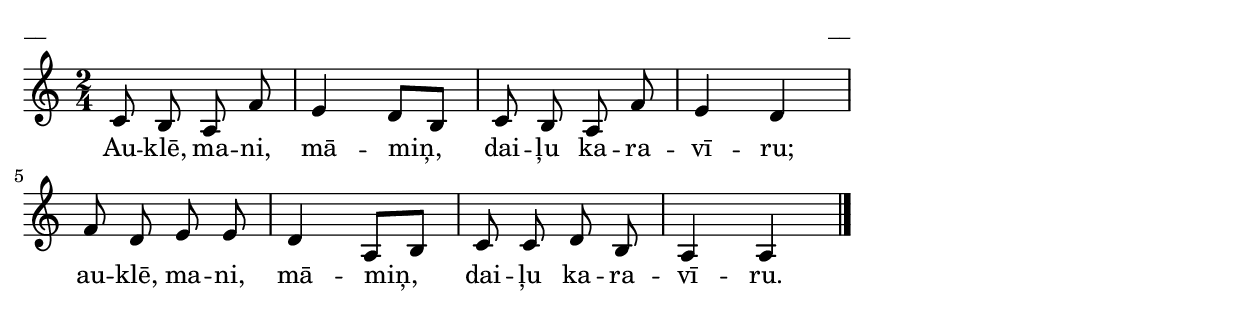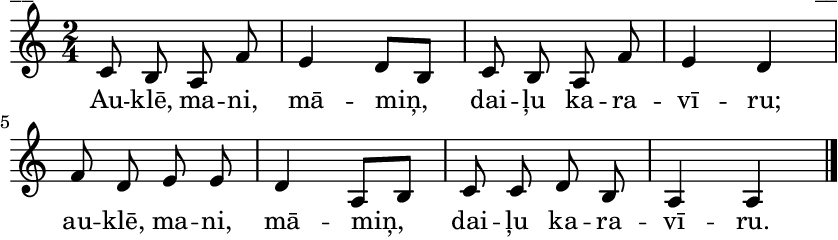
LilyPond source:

\version "2.13.18"
#(ly:set-option 'crop #t)

%\header {
%    title = "Auklē, mani, māmiņ",AA lapas, Šūpuļdziesmas
%}
\paper {
line-width = 14\cm
left-margin = 0.4\cm
between-system-padding = 0.1\cm
between-system-space = 0.1\cm
}
\layout {
indent = #0
ragged-last = ##f
}

voiceA = \relative c' {
\clef "treble"
\key c \major
\time 2/4
c8 b a f' |
e4 d8[ b] |
c8 b a f'|
e4 d |
f8 d e e |
d4 a8[ b] |
c8 c d b |
a4 a |
\bar "|."
} 

lyricA = \lyricmode {
Au -- klē, ma -- ni, mā -- miņ, dai -- ļu ka -- ra -- vī -- ru; au -- klē, ma -- ni, mā -- miņ, dai -- ļu ka -- ra -- vī -- ru.
} 

fullScore = <<
\new Staff {
<<
\new Voice = "voiceA" { \oneVoice \autoBeamOff \voiceA }
\new Lyrics \lyricsto "voiceA" \lyricA
>>
}
>>

\score {
\fullScore
\header { piece = "__" opus = "__" }
}
\markup { \with-color #(x11-color 'white) \sans \smaller "__" }
\score {
\unfoldRepeats
\fullScore
\midi {
\context { \Staff \remove "Staff_performer" }
\context { \Voice \consists "Staff_performer" }
}
}


